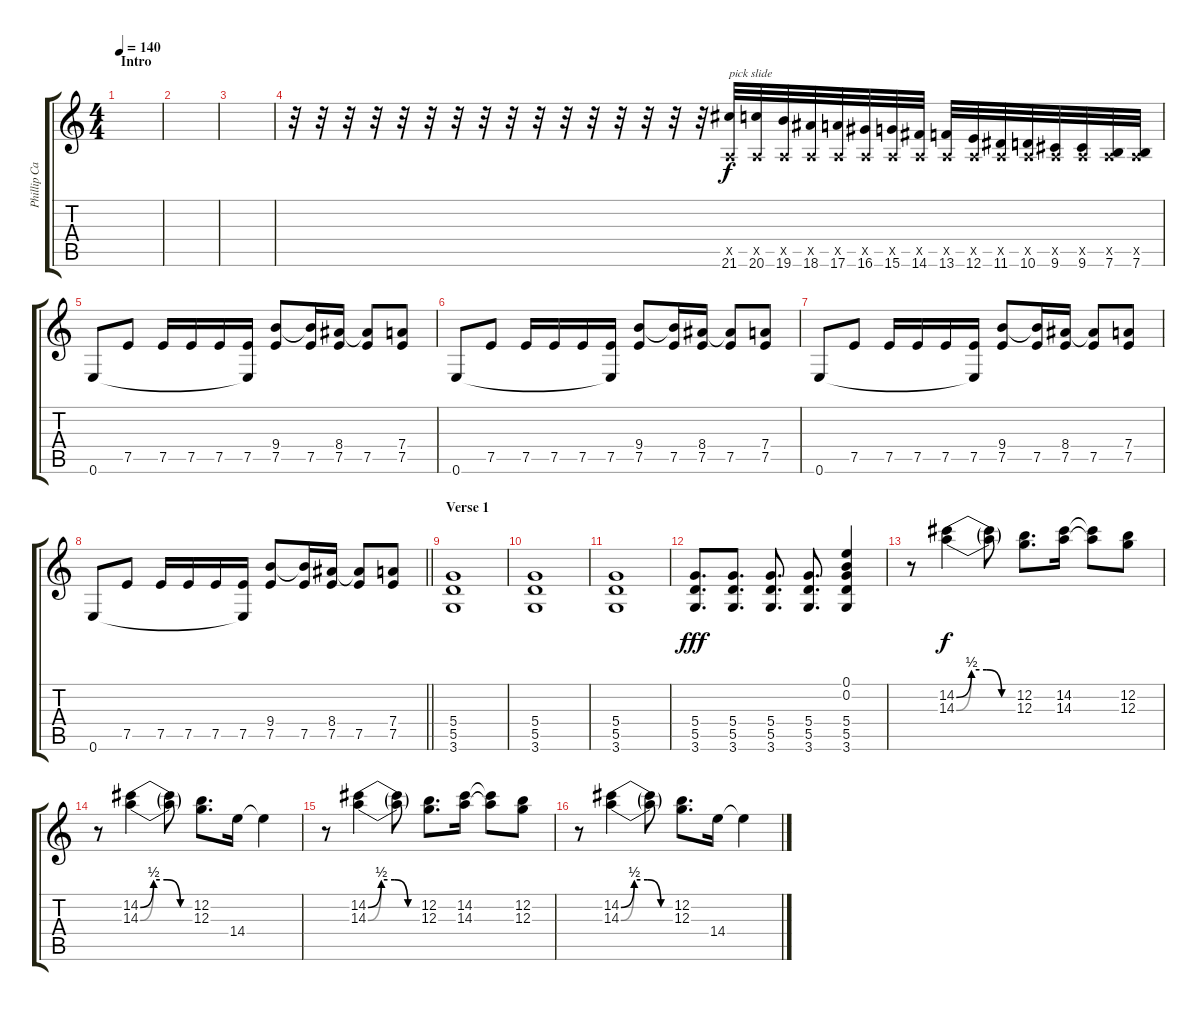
\track ("Phillip Campbell III (leads)" "Phillip Ca") {instrument overdrivenguitar}
\staff {score tabs}
\tuning (E4 B3 G3 D3 A2 E2) {hide}
\ts (4 4)
\section ("" "Intro")
\tempo 140
\clef g2
\ks c
|
|
|
r.32 r.32 r.32 r.32 r.32 r.32 r.32 r.32 r.32 r.32 r.32 r.32 r.32 r.32 r.32 r.32 (0.5{x} 21.6).32{txt "pick slide"} (0.5{x} 20.6).32 (0.5{x} 19.6).32 (0.5{x} 18.6).32 (0.5{x} 17.6).32 (0.5{x} 16.6).32 (0.5{x} 15.6).32 (0.5{x} 14.6).32 (0.5{x} 13.6).32 (0.5{x} 12.6).32 (0.5{x} 11.6).32 (0.5{x} 10.6).32 (0.5{x} 9.6).32 (0.5{x} 9.6).32 (0.5{x} 7.6).32 (0.5{x} 7.6).32 |
0.6.8 7.5.8 7.5.16 7.5.16 7.5.16 (7.5 0.6{t}).16 (9.4 7.5).8 (9.4{t} 7.5).16 (8.4 7.5).16 (8.4{t} 7.5).8 (7.4 7.5).8 |
0.6.8 7.5.8 7.5.16 7.5.16 7.5.16 (7.5 0.6{t}).16 (9.4 7.5).8 (9.4{t} 7.5).16 (8.4 7.5).16 (8.4{t} 7.5).8 (7.4 7.5).8 |
0.6.8 7.5.8 7.5.16 7.5.16 7.5.16 (7.5 0.6{t}).16 (9.4 7.5).8 (9.4{t} 7.5).16 (8.4 7.5).16 (8.4{t} 7.5).8 (7.4 7.5).8 |
\barLineRight lightlight
0.6.8 7.5.8 7.5.16 7.5.16 7.5.16 (7.5 0.6{t}).16 (9.4 7.5).8 (9.4{t} 7.5).16 (8.4 7.5).16 (8.4{t} 7.5).8 (7.4 7.5).8 |
\section ("" "Verse 1")
(5.4 5.5 3.6).1 |
(5.4 5.5 3.6).1 |
(5.4 5.5 3.6).1 |
(5.4 5.5 3.6).8{d dy fff} (5.4 5.5 3.6).8{d} (5.4 5.5 3.6).8{d} (5.4 5.5 3.6).8{d} (0.1 0.2 5.4 5.5 3.6).4 |
r.8 (14.2{be (custom 0 0 15 2 30 2 45 0 60 0)} 14.3{be (custom 0 0 15 2 30 2 45 0 60 0)}).4{dy f} (14.2{t} 14.3{t}).8 (12.2 12.3).8{d} (14.2 14.3).16 (14.2{t} 14.3{t}).8 (12.2 12.3).8 |
r.8 (14.2{be (custom 0 0 15 2 30 2 45 0 60 0)} 14.3{be (custom 0 0 15 2 30 2 45 0 60 0)}).4 (14.2{t} 14.3{t}).8 (12.2 12.3).8{d} 14.4.16 14.4{t}.4 |
r.8 (14.2{be (custom 0 0 15 2 30 2 45 0 60 0)} 14.3{be (custom 0 0 15 2 30 2 45 0 60 0)}).4 (14.2{t} 14.3{t}).8 (12.2 12.3).8{d} (14.2 14.3).16 (14.2{t} 14.3{t}).8 (12.2 12.3).8 |
r.8 (14.2{be (custom 0 0 15 2 30 2 45 0 60 0)} 14.3{be (custom 0 0 15 2 30 2 45 0 60 0)}).4 (14.2{t} 14.3{t}).8 (12.2 12.3).8{d} 14.4.16 14.4{t}.4
